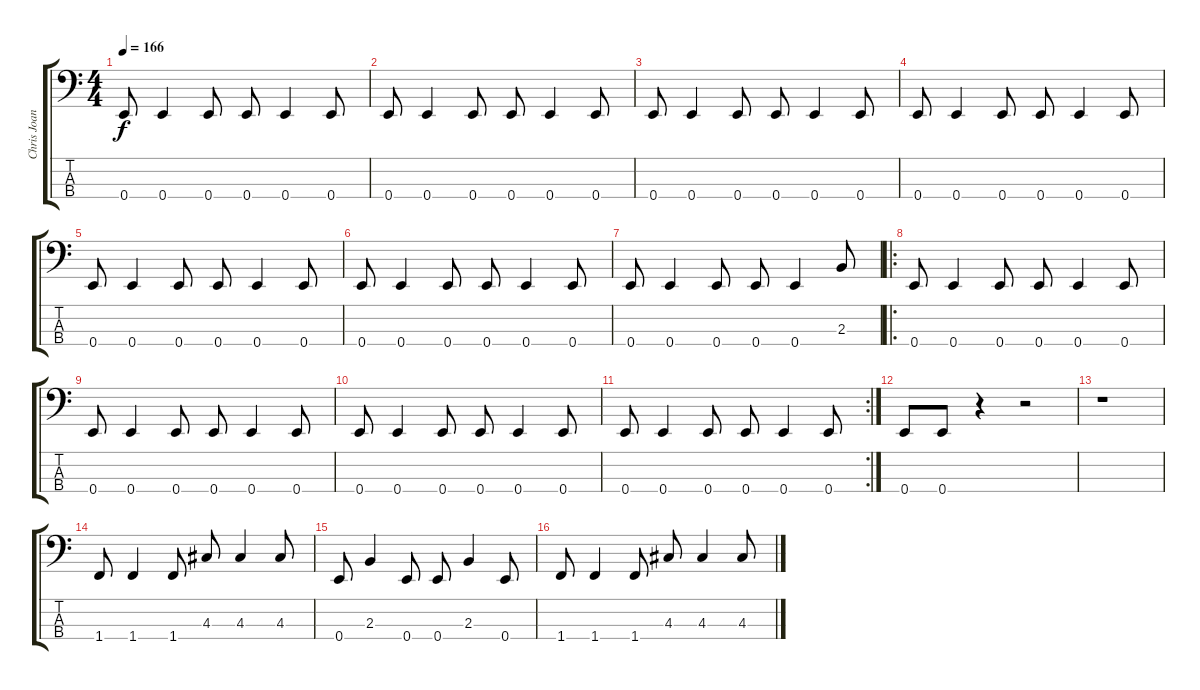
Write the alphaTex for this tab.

\track ("Chris Joannou (basse)" "Chris Joan") {instrument electricbasspick}
\staff {score tabs}
\tuning (G2 D2 A1 E1) {hide}
\ts (4 4)
\tempo 166
\clef f4
\ks c
0.4.8{dy f} 0.4.4 0.4.8 0.4.8 0.4.4 0.4.8 |
0.4.8 0.4.4 0.4.8 0.4.8 0.4.4 0.4.8 |
0.4.8 0.4.4 0.4.8 0.4.8 0.4.4 0.4.8 |
0.4.8 0.4.4 0.4.8 0.4.8 0.4.4 0.4.8 |
0.4.8 0.4.4 0.4.8 0.4.8 0.4.4 0.4.8 |
0.4.8 0.4.4 0.4.8 0.4.8 0.4.4 0.4.8 |
0.4.8 0.4.4 0.4.8 0.4.8 0.4.4 2.3.8 |
\ro
0.4.8 0.4.4 0.4.8 0.4.8 0.4.4 0.4.8 |
0.4.8 0.4.4 0.4.8 0.4.8 0.4.4 0.4.8 |
0.4.8 0.4.4 0.4.8 0.4.8 0.4.4 0.4.8 |
\rc 2
0.4.8 0.4.4 0.4.8 0.4.8 0.4.4 0.4.8 |
0.4.8 0.4.8 r.4 r.2 |
r.1 |
1.4.8 1.4.4 1.4.8 4.3.8 4.3.4 4.3.8 |
0.4.8 2.3.4 0.4.8 0.4.8 2.3.4 0.4.8 |
1.4.8 1.4.4 1.4.8 4.3.8 4.3.4 4.3.8
